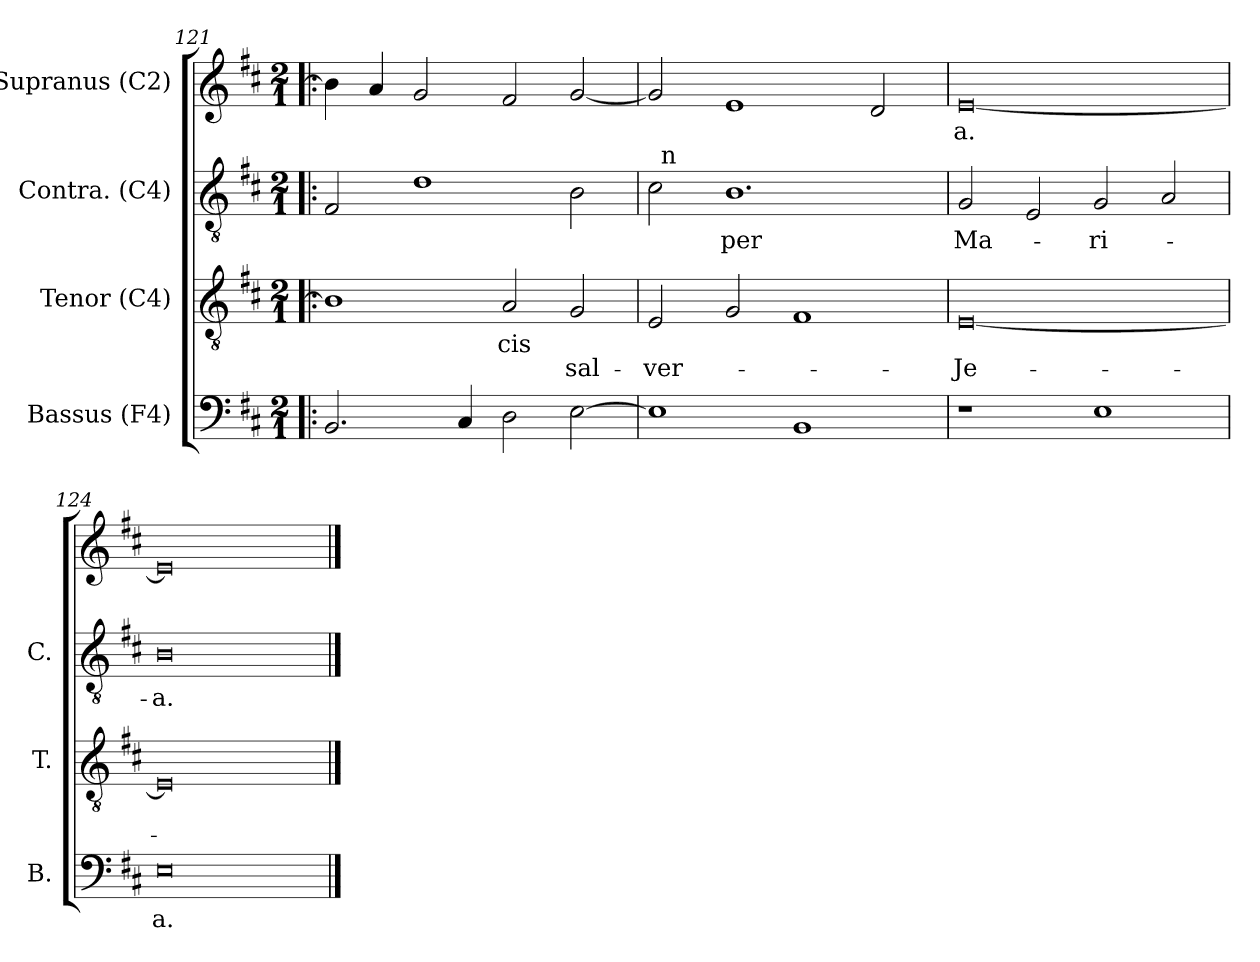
**kern	**text	**kern	**text	**text	**kern	**text	**kern	**text
*part4	*part4	*part3	*part3	*part3	*part2	*part2	*part1	*part1
*staff4	*staff4	*staff3	*staff3	*staff3	*staff2	*staff2	*staff1	*staff1
*I"Bassus (F4)	*	*I"Tenor (C4)	*	*	*I"Contra. (C4)	*	*I"Supranus (C2)	*
*I'B.	*	*I'T.	*	*	*I'C.	*	*	*
!!LO:LB:g=z
*clefF4	*	*clefGv2	*	*	*clefGv2	*	*clefG2	*
*k[f#c#]	*	*k[f#c#]	*	*	*k[f#c#]	*	*k[f#c#]	*
*D:	*	*D:	*	*	*D:	*	*D:	*
*M2/1	*	*M2/1	*	*	*M2/1	*	*M2/1	*
=121!|:	=121!|:	=121!|:	=121!|:	=121!|:	=121!|:	=121!|:	=121!|:	=121!|:
2.BB/	.	1B]	.	.	2F#/	.	4b\]	.
.	.	.	.	.	.	.	4a/	.
.	.	.	.	.	1d	.	2g/	.
4C#/	.	.	.	.	.	.	.	.
!	!	!	!LO:LY:b	!	!	!	!	!
2D\	.	2A/	-cis	.	.	.	2f#/	.
!	!	!	!	!LO:LY:b	!	!	!	!
[>2E\	.	2G/	.	sal-	2B\	.	[<2g/	.
=122	=122	=122	=122	=122	=122	=122	=122	=122
!	!	!	!	!LO:LY:b	!	!	!	!
*	*	*	*	*	*^	*	*	*
1E]	.	2E/	.	-ver-	2c#\	32ryy	.	2g/]	.
!	!	!	!	!	!	!LO:TX:a:t=n	!	!	!
.	.	.	.	.	.	1ryy	.	.	.
!	!	!	!	!	!	!	!LO:LY:b	!	!
.	.	2G/	.	.	1.B	.	-per	1e	.
1BB	.	1F#	.	.	.	.	.	.	.
.	.	.	.	.	.	2ryy	.	.	.
.	.	.	.	.	.	.	.	2d/	.
.	.	.	.	.	.	4...ryy	.	.	.
=123	=123	=123	=123	=123	=123	=123	=123	=123	=123
!	!	!	!	!LO:LY:b:rj	!	!	!LO:LY:b	!	!LO:LY:b:rj
*	*	*	*	*	*v	*v	*	*	*
1r	.	[<0E	.	-Je-	2G/	Ma-	[<0e	-a.
.	.	.	.	.	2E/	.	.	.
!	!	!	!	!	!	!LO:LY:b	!	!
1E	.	.	.	.	2G/	-ri-	.	.
.	.	.	.	.	2A/	.	.	.
=124	=124	=124	=124	=124	=124	=124	=124	=124
!	!LO:LY:b:rj	!	!	!	!	!LO:LY:b:rj	!	!
0E	-a.	0E]	.	.	0B	-a.	0e]	.
==	==	==	==	==	==	==	==	==
*-	*-	*-	*-	*-	*-	*-	*-	*-
